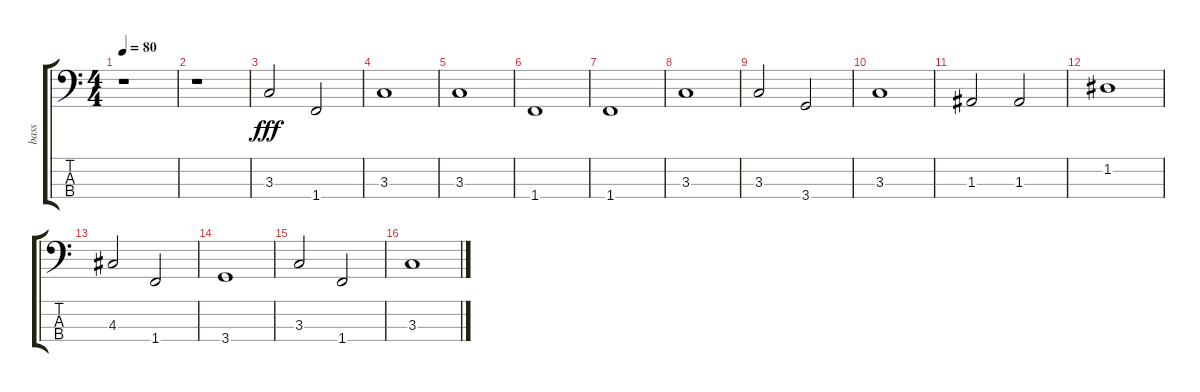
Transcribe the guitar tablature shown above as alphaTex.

\track ("bass" "bass") {instrument electricbassfinger}
\staff {score tabs}
\tuning (G2 D2 A1 E1) {hide}
\ts (4 4)
\tempo 80
\clef f4
\ks c
r.1{dy fff instrument electricbassfinger} |
r.1 |
3.3.2 1.4.2 |
3.3.1 |
3.3.1 |
1.4.1 |
1.4.1 |
3.3.1 |
3.3.2 3.4.2 |
3.3.1 |
1.3.2 1.3.2 |
1.2.1 |
4.3.2 1.4.2 |
3.4.1 |
3.3.2 1.4.2 |
3.3.1
